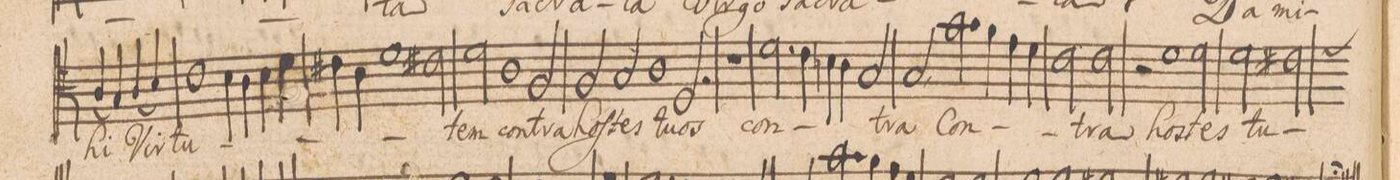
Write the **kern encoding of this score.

**kern	**text
*I"TENOR.	*
*clefC4	*
*k[]	*
*met(C|)	*
*M2/1	*
(4A/	-hi
4G/)	.
(4A/	Vir-
4B/)	.
1c	-tu-
=42-	=42-
4B\	.
4A\	.
4B\	.
4d\	.
4c#X\	.
4A\	.
1d\	.
=43-	=43-
2c#X\	.
2d\	-tem
1A\	con-
=44-	=44-
2F/	-tra
2F/	hoſ-
2G/	-tes
=45-	=45-
1A	tu-
2D/	-os
2rF	.
=46-	=46-
1r	.
2.d\	con-
4cny\	.
=47-	=47-
4Bn\	.
4A\	.
2G/	.
2G,/	-tra
2.g\	Con-
=48-	=48-
4f\	.
4e\	.
4d\	.
2c\	.
2c\	-tra
=49-	=49-
2r	.
1d	hos-
2d\	-tes
=50-	=50-
2d\	tu-
*custos:d	*
2c#X\	.
*-	*-
